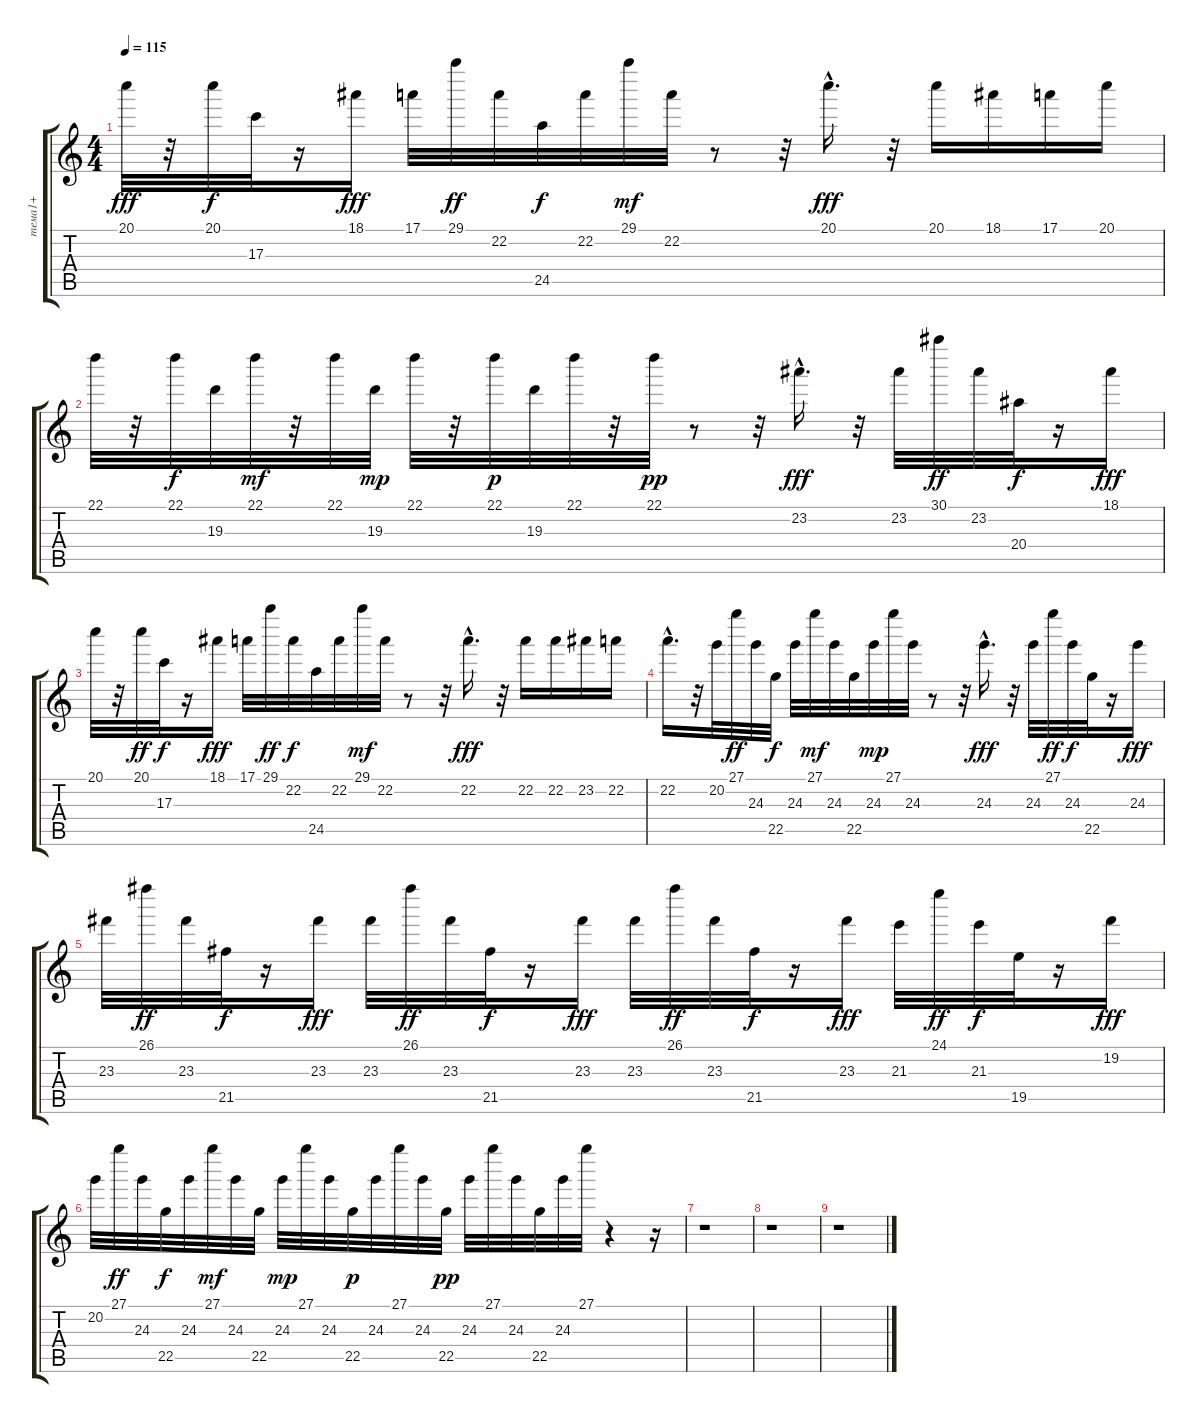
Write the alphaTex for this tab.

\track ("тема1+" "тема1+") {instrument distortionguitar}
\staff {score tabs}
\tuning (E4 B3 G3 D3 A2 E2) {hide}
\ts (4 4)
\tempo 115
\clef g2
\ks c
20.1.32{dy fff} r.32 20.1.32{dy f} 17.3.32 r.16 18.1.16{dy fff} 17.1.32 29.1.32{dy ff} 22.2.32 24.5.32{dy f} 22.2.32 29.1.32{dy mf} 22.2.32 r.8 r.32 20.1{hac}.16{d dy fff} r.32 20.1.16 18.1.16 17.1.16 20.1.16 |
22.1.32 r.32 22.1.32{dy f} 19.3.32 22.1.32{dy mf} r.32 22.1.32 19.3.32{dy mp} 22.1.32 r.32 22.1.32{dy p} 19.3.32 22.1.32 r.32 22.1.32{dy pp} r.8 r.32 23.2{hac}.16{d dy fff} r.32 23.2.32 30.1.32{dy ff} 23.2.32 20.4.32{dy f} r.16 18.1.16{dy fff} |
20.1.32 r.32 20.1.32{dy ff} 17.3.32{dy f} r.16 18.1.16{dy fff} 17.1.32 29.1.32{dy ff} 22.2.32{dy f} 24.5.32 22.2.32 29.1.32{dy mf} 22.2.32 r.8 r.32 22.2{hac}.16{d dy fff} r.32 22.2.16 22.2.16 23.2.16 22.2.16 |
22.2{hac}.16{d} r.32 20.2.32 27.1.32{dy ff} 24.3.32 22.5.32{dy f} 24.3.32 27.1.32{dy mf} 24.3.32 22.5.32 24.3.32{dy mp} 27.1.32 24.3.32 r.8 r.32 24.3{hac}.16{d dy fff} r.32 24.3.32 27.1.32{dy ff} 24.3.32{dy f} 22.5.32 r.16 24.3.16{dy fff} |
23.3.32 26.1.32{dy ff} 23.3.32 21.5.32{dy f} r.16 23.3.16{dy fff} 23.3.32 26.1.32{dy ff} 23.3.32 21.5.32{dy f} r.16 23.3.16{dy fff} 23.3.32 26.1.32{dy ff} 23.3.32 21.5.32{dy f} r.16 23.3.16{dy fff} 21.3.32 24.1.32{dy ff} 21.3.32{dy f} 19.5.32 r.16 19.2.16{dy fff} |
20.2.32 27.1.32{dy ff} 24.3.32 22.5.32{dy f} 24.3.32 27.1.32{dy mf} 24.3.32 22.5.32 24.3.32{dy mp} 27.1.32 24.3.32 22.5.32{dy p} 24.3.32 27.1.32 24.3.32 22.5.32{dy pp} 24.3.32 27.1.32 24.3.32 22.5.32 24.3.32 27.1.32 r.4 r.16 |
r.1 |
r.1 |
r.1
